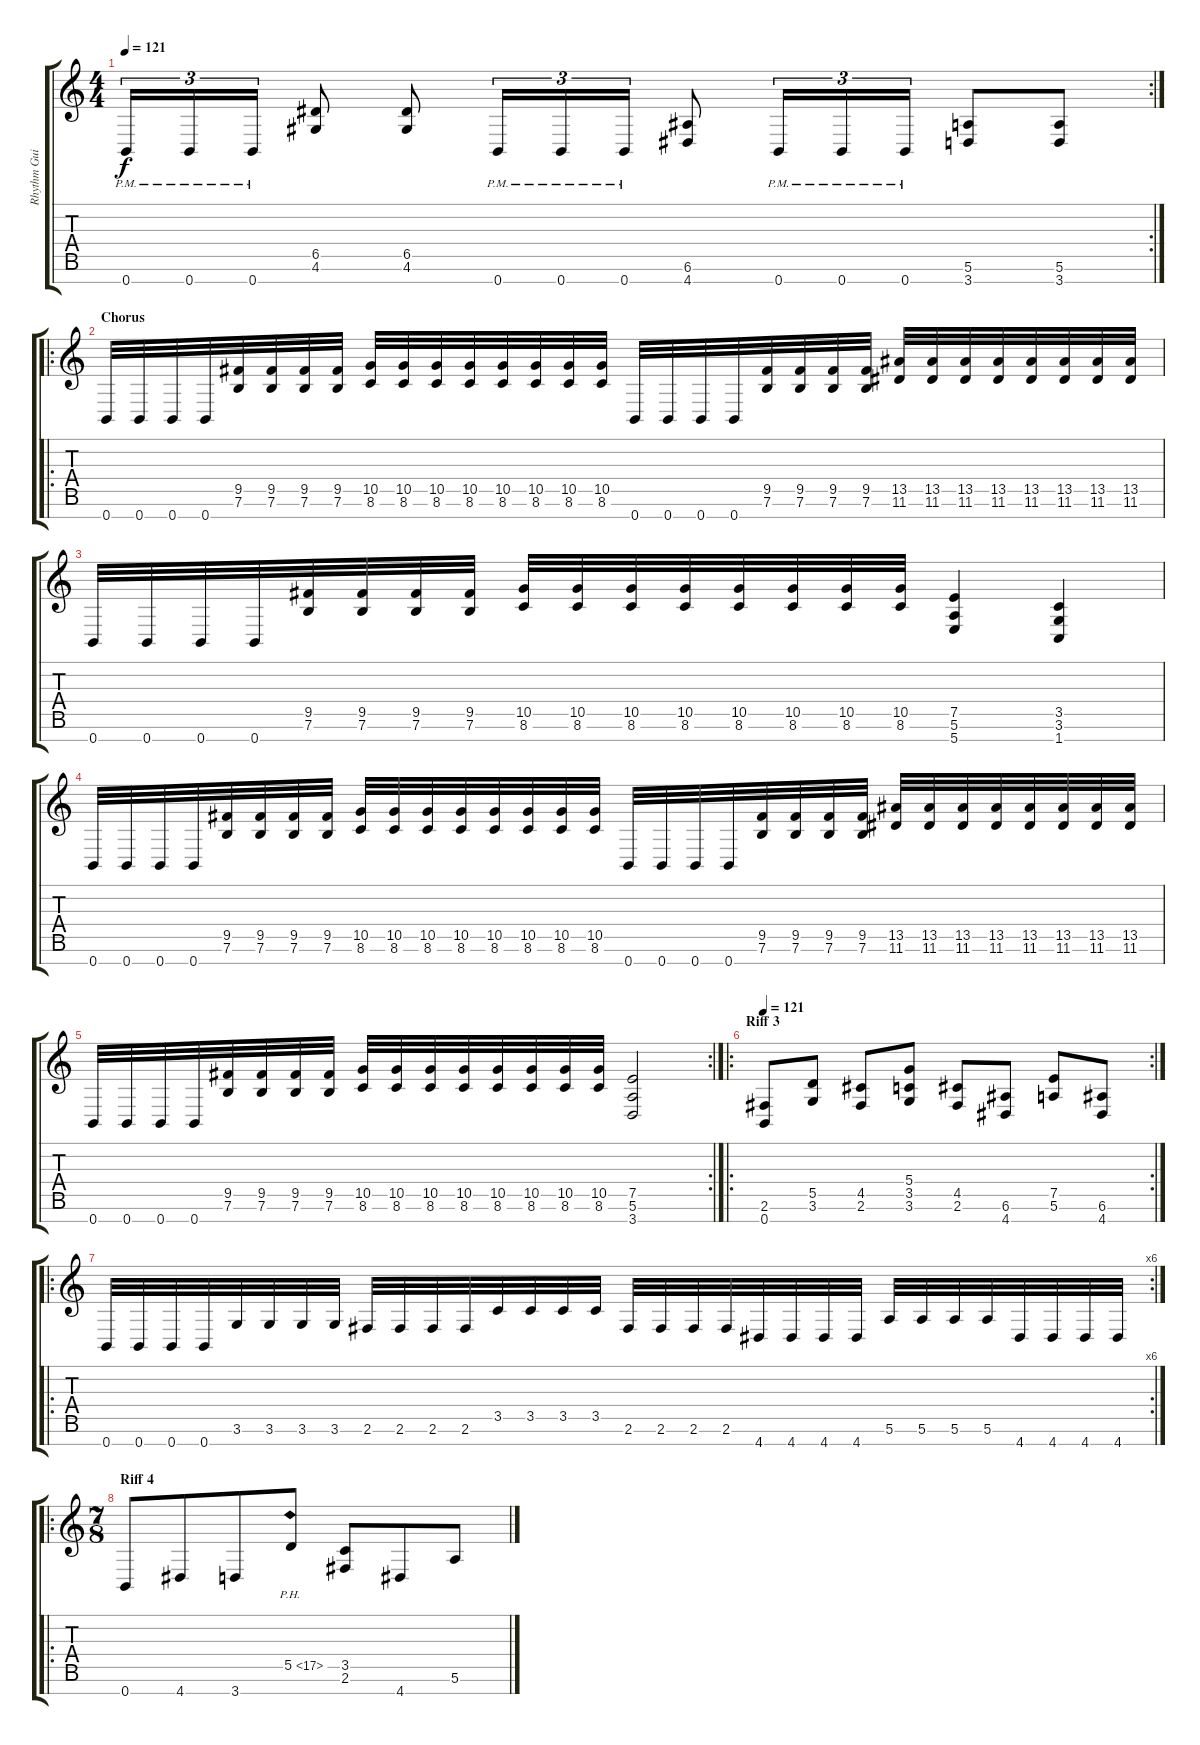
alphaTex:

\track ("Rhythm Guitar R" "Rhythm Gui") {instrument overdrivenguitar}
\staff {score tabs}
\tuning (E4 B3 G3 D3 A2 E2 B1) {hide}
\rc 2
\ts (4 4)
\tempo 121
\clef g2
\ks c
0.7{pm}.16{tu (3 2) dy f} 0.7{pm}.16{tu (3 2)} 0.7{pm}.16{tu (3 2)} (6.5 4.6).8 (6.5 4.6).8 0.7{pm}.16{tu (3 2)} 0.7{pm}.16{tu (3 2)} 0.7{pm}.16{tu (3 2)} (6.6 4.7).8 0.7{pm}.16{tu (3 2)} 0.7{pm}.16{tu (3 2)} 0.7{pm}.16{tu (3 2)} (5.6 3.7).8 (5.6 3.7).8 |
\ro
\section ("" "Chorus")
0.7.32 0.7.32 0.7.32 0.7.32 (9.5 7.6).32 (9.5 7.6).32 (9.5 7.6).32 (9.5 7.6).32 (10.5 8.6).32 (10.5 8.6).32 (10.5 8.6).32 (10.5 8.6).32 (10.5 8.6).32 (10.5 8.6).32 (10.5 8.6).32 (10.5 8.6).32 0.7.32 0.7.32 0.7.32 0.7.32 (9.5 7.6).32 (9.5 7.6).32 (9.5 7.6).32 (9.5 7.6).32 (13.5 11.6).32 (13.5 11.6).32 (13.5 11.6).32 (13.5 11.6).32 (13.5 11.6).32 (13.5 11.6).32 (13.5 11.6).32 (13.5 11.6).32 |
0.7.32 0.7.32 0.7.32 0.7.32 (9.5 7.6).32 (9.5 7.6).32 (9.5 7.6).32 (9.5 7.6).32 (10.5 8.6).32 (10.5 8.6).32 (10.5 8.6).32 (10.5 8.6).32 (10.5 8.6).32 (10.5 8.6).32 (10.5 8.6).32 (10.5 8.6).32 (7.5 5.6 5.7).4 (3.5 3.6 1.7).4 |
0.7.32 0.7.32 0.7.32 0.7.32 (9.5 7.6).32 (9.5 7.6).32 (9.5 7.6).32 (9.5 7.6).32 (10.5 8.6).32 (10.5 8.6).32 (10.5 8.6).32 (10.5 8.6).32 (10.5 8.6).32 (10.5 8.6).32 (10.5 8.6).32 (10.5 8.6).32 0.7.32 0.7.32 0.7.32 0.7.32 (9.5 7.6).32 (9.5 7.6).32 (9.5 7.6).32 (9.5 7.6).32 (13.5 11.6).32 (13.5 11.6).32 (13.5 11.6).32 (13.5 11.6).32 (13.5 11.6).32 (13.5 11.6).32 (13.5 11.6).32 (13.5 11.6).32 |
\rc 2
0.7.32 0.7.32 0.7.32 0.7.32 (9.5 7.6).32 (9.5 7.6).32 (9.5 7.6).32 (9.5 7.6).32 (10.5 8.6).32 (10.5 8.6).32 (10.5 8.6).32 (10.5 8.6).32 (10.5 8.6).32 (10.5 8.6).32 (10.5 8.6).32 (10.5 8.6).32 (7.5 5.6 3.7).2 |
\ro
\rc 2
\section ("" "Riff 3")
\tempo 121
(2.6 0.7).8 (5.5 3.6).8 (4.5 2.6).8 (5.4 3.5 3.6).8 (4.5 2.6).8 (6.6 4.7).8 (7.5 5.6).8 (6.6 4.7).8 |
\ro
\rc 6
0.7.32 0.7.32 0.7.32 0.7.32 3.6.32 3.6.32 3.6.32 3.6.32 2.6.32 2.6.32 2.6.32 2.6.32 3.5.32 3.5.32 3.5.32 3.5.32 2.6.32 2.6.32 2.6.32 2.6.32 4.7.32 4.7.32 4.7.32 4.7.32 5.6.32 5.6.32 5.6.32 5.6.32 4.7.32 4.7.32 4.7.32 4.7.32 |
\ro
\ts (7 8)
\section ("" "Riff 4")
0.7.8 4.7.8 3.7.8 5.5{ph 12}.8 (3.5 2.6).8 4.7.8 5.6.8
